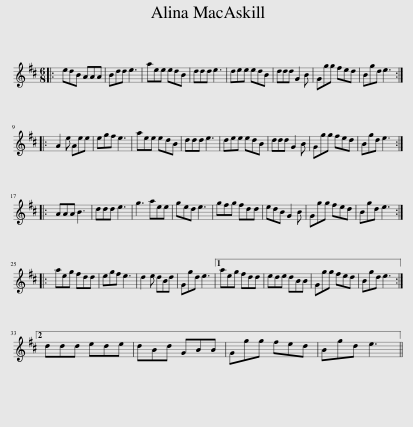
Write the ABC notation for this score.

X:1
L:1/8
M:6/8
I:linebreak $
K:D
V:1 treble
V:1
|: edB AAA | Bdd e3 | aee edB | ddd e3 | dee edB | %5
 ddd G2 B | Ggg fed | Bgd e3 ::$ A2 e Aee | egf e3 | %10
 aee edB | ddd e3 | dee edB | ddd G2 B | Ggg fed | %15
 Bgd e3 ::$ AAA B3 | ddd e3 | g3 aee | ged e3 | %20
 gfg fdd | edB G2 B | Ggg fed | Bgd e3 ::$ aeg fdd | %25
 egf e3 | d2 e dBd | Ggd e3 |1 aeg fdd | ede dBB | %30
 Ggg fed | Bgd e3 :|2$ ddd ede | dBd GBB | Ggg fed | %35
 Bgd e3 || %36
